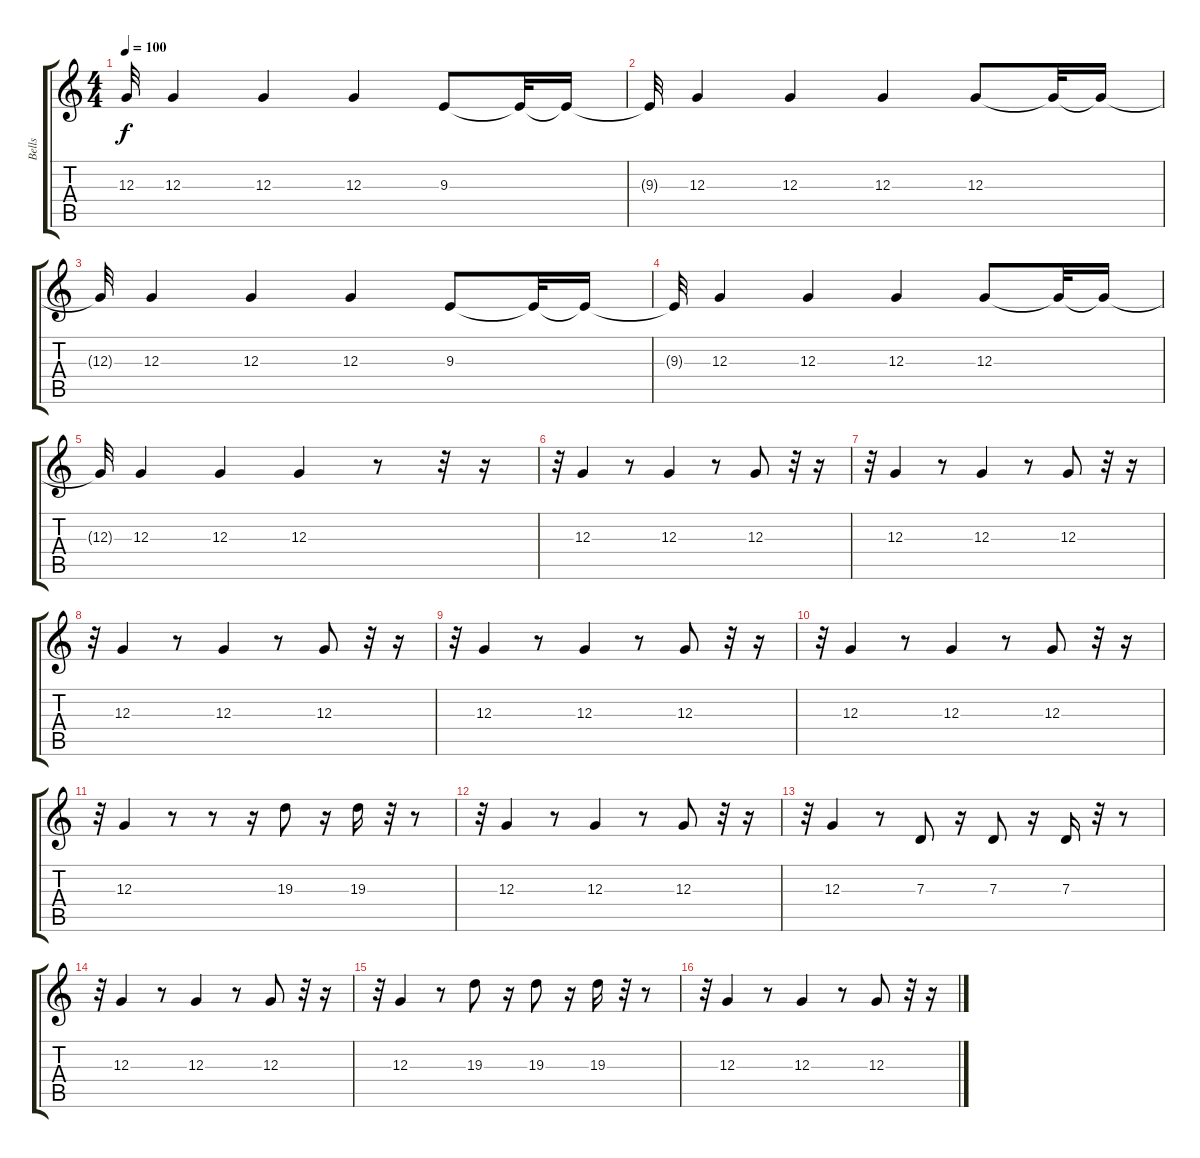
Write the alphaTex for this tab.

\track ("Bells" "Bells") {instrument vibraphone}
\staff {score tabs}
\tuning (E4 B3 G3 D3 A2 E2) {hide}
\ts (4 4)
\tempo 100
\clef g2
\ks c
12.3{t}.32{dy f} 12.3.4 12.3.4 12.3.4 9.3.8 9.3{t}.32 9.3{t}.16 |
9.3{t}.32 12.3.4 12.3.4 12.3.4 12.3.8 12.3{t}.32 12.3{t}.16 |
12.3{t}.32 12.3.4 12.3.4 12.3.4 9.3.8 9.3{t}.32 9.3{t}.16 |
9.3{t}.32 12.3.4 12.3.4 12.3.4 12.3.8 12.3{t}.32 12.3{t}.16 |
12.3{t}.32 12.3.4 12.3.4 12.3.4 r.8 r.32 r.16 |
r.32 12.3.4 r.8 12.3.4 r.8 12.3.8 r.32 r.16 |
r.32 12.3.4 r.8 12.3.4 r.8 12.3.8 r.32 r.16 |
r.32 12.3.4 r.8 12.3.4 r.8 12.3.8 r.32 r.16 |
r.32 12.3.4 r.8 12.3.4 r.8 12.3.8 r.32 r.16 |
r.32 12.3.4 r.8 12.3.4 r.8 12.3.8 r.32 r.16 |
r.32 12.3.4 r.8 r.8 r.16 19.3.8 r.16 19.3.16 r.32 r.8 |
r.32 12.3.4 r.8 12.3.4 r.8 12.3.8 r.32 r.16 |
r.32 12.3.4 r.8 7.3.8 r.16 7.3.8 r.16 7.3.16 r.32 r.8 |
r.32 12.3.4 r.8 12.3.4 r.8 12.3.8 r.32 r.16 |
r.32 12.3.4 r.8 19.3.8 r.16 19.3.8 r.16 19.3.16 r.32 r.8 |
r.32 12.3.4 r.8 12.3.4 r.8 12.3.8 r.32 r.16
